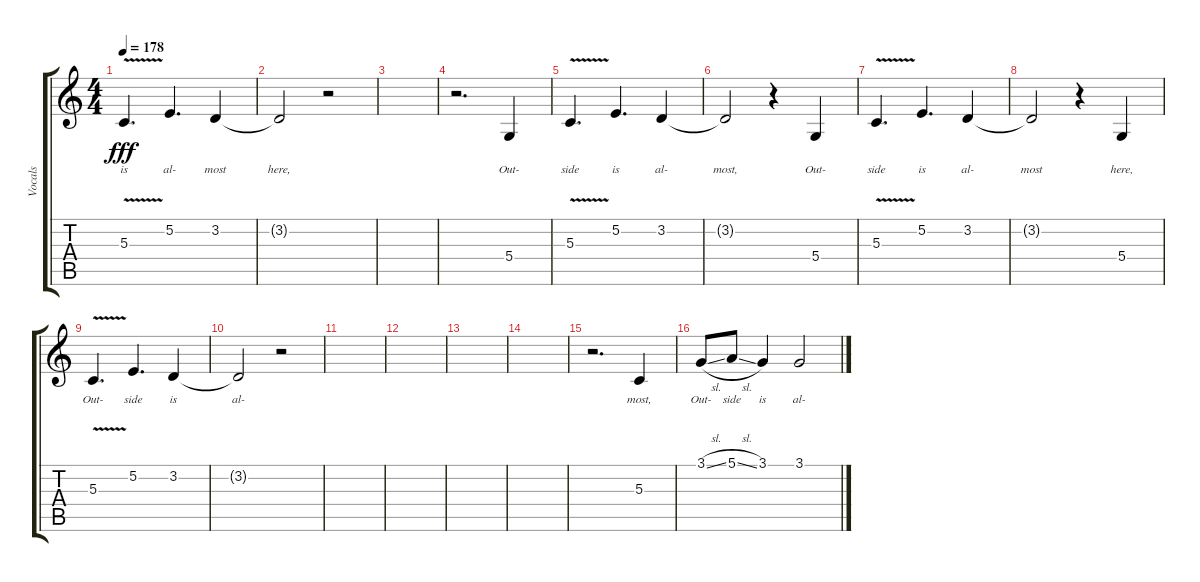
\track ("Vocals" "Vocals") {instrument lead1square}
\staff {score tabs}
\tuning (E4 B3 G3 D3 A2 D2) {hide}
\ts (4 4)
\tempo 178
\clef g2
\ks c
5.3{v}.4{d lyrics (0 "is") lyrics (1 "") lyrics (2 "") lyrics (3 "") lyrics (4 "") dy fff} 5.2.4{d lyrics (0 "al-") lyrics (1 "") lyrics (2 "") lyrics (3 "") lyrics (4 "")} 3.2.4{lyrics (0 "most") lyrics (1 "") lyrics (2 "") lyrics (3 "") lyrics (4 "")} |
3.2{t}.2{lyrics (0 "here,") lyrics (1 "") lyrics (2 "") lyrics (3 "") lyrics (4 "")} r.2 |
|
r.2{d} 5.4.4{lyrics (0 "Out-") lyrics (1 "") lyrics (2 "") lyrics (3 "") lyrics (4 "")} |
5.3{v}.4{d lyrics (0 "side") lyrics (1 "") lyrics (2 "") lyrics (3 "") lyrics (4 "")} 5.2.4{d lyrics (0 "is") lyrics (1 "") lyrics (2 "") lyrics (3 "") lyrics (4 "")} 3.2.4{lyrics (0 "al-") lyrics (1 "") lyrics (2 "") lyrics (3 "") lyrics (4 "")} |
3.2{t}.2{lyrics (0 "most,") lyrics (1 "") lyrics (2 "") lyrics (3 "") lyrics (4 "")} r.4 5.4.4{lyrics (0 "Out-") lyrics (1 "") lyrics (2 "") lyrics (3 "") lyrics (4 "")} |
5.3{v}.4{d lyrics (0 "side") lyrics (1 "") lyrics (2 "") lyrics (3 "") lyrics (4 "")} 5.2.4{d lyrics (0 "is") lyrics (1 "") lyrics (2 "") lyrics (3 "") lyrics (4 "")} 3.2.4{lyrics (0 "al-") lyrics (1 "") lyrics (2 "") lyrics (3 "") lyrics (4 "")} |
3.2{t}.2{lyrics (0 "most") lyrics (1 "") lyrics (2 "") lyrics (3 "") lyrics (4 "")} r.4 5.4.4{lyrics (0 "here,") lyrics (1 "") lyrics (2 "") lyrics (3 "") lyrics (4 "")} |
5.3{v}.4{d lyrics (0 "Out-") lyrics (1 "") lyrics (2 "") lyrics (3 "") lyrics (4 "")} 5.2.4{d lyrics (0 "side") lyrics (1 "") lyrics (2 "") lyrics (3 "") lyrics (4 "")} 3.2.4{lyrics (0 "is") lyrics (1 "") lyrics (2 "") lyrics (3 "") lyrics (4 "")} |
3.2{t}.2{lyrics (0 "al-") lyrics (1 "") lyrics (2 "") lyrics (3 "") lyrics (4 "")} r.2 |
|
|
|
|
r.2{d} 5.3.4{lyrics (0 "most,") lyrics (1 "") lyrics (2 "") lyrics (3 "") lyrics (4 "")} |
3.1{sl}.8{lyrics (0 "Out-") lyrics (1 "") lyrics (2 "") lyrics (3 "") lyrics (4 "")} 5.1{sl}.8{lyrics (0 "side") lyrics (1 "") lyrics (2 "") lyrics (3 "") lyrics (4 "")} 3.1.4{lyrics (0 "is") lyrics (1 "") lyrics (2 "") lyrics (3 "") lyrics (4 "")} 3.1.2{lyrics (0 "al-") lyrics (1 "") lyrics (2 "") lyrics (3 "") lyrics (4 "")}
